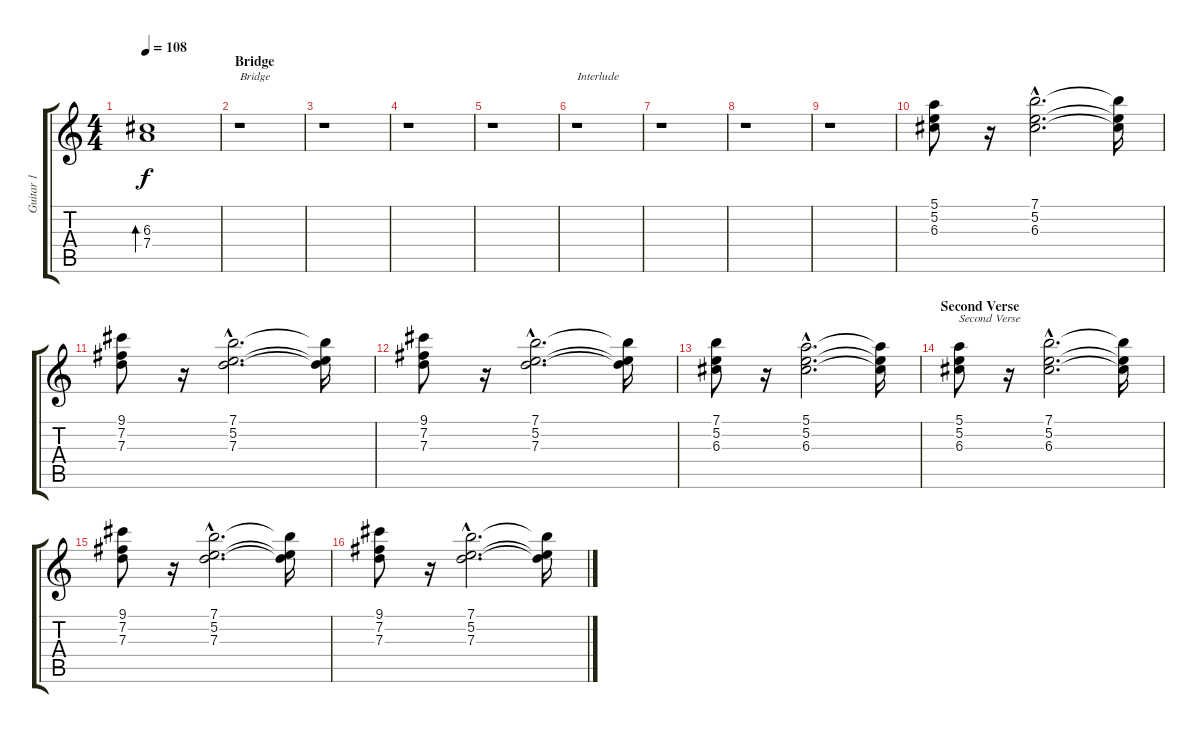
\track ("Guitar 1" "Guitar 1") {instrument acousticguitarnylon}
\staff {score tabs}
\tuning (E4 B3 G3 D3 A2 E2) {hide}
\ts (4 4)
\tempo 108
\clef g2
\ks c
(6.3 7.4).1{bd 240 dy f} |
\section ("" "Bridge")
r.1{txt "Bridge"} |
r.1 |
r.1 |
r.1 |
r.1{txt "Interlude"} |
r.1 |
r.1 |
r.1 |
(5.1 5.2 6.3).8 r.16 (7.1{hac} 5.2{hac} 6.3{hac}).2{d} (7.1{t} 5.2{t} 6.3{t}).16 |
(9.1 7.2 7.3).8 r.16 (7.1{hac} 5.2{hac} 7.3{hac}).2{d} (7.1{t} 5.2{t} 7.3{t}).16 |
(9.1 7.2 7.3).8 r.16 (7.1{hac} 5.2{hac} 7.3{hac}).2{d} (7.1{t} 5.2{t} 7.3{t}).16 |
(7.1 5.2 6.3).8 r.16 (5.1{hac} 5.2{hac} 6.3{hac}).2{d} (5.1{t} 5.2{t} 6.3{t}).16 |
\section ("" "Second Verse")
(5.1 5.2 6.3).8{txt "Second Verse"} r.16 (7.1{hac} 5.2{hac} 6.3{hac}).2{d} (7.1{t} 5.2{t} 6.3{t}).16 |
(9.1 7.2 7.3).8 r.16 (7.1{hac} 5.2{hac} 7.3{hac}).2{d} (7.1{t} 5.2{t} 7.3{t}).16 |
(9.1 7.2 7.3).8 r.16 (7.1{hac} 5.2{hac} 7.3{hac}).2{d} (7.1{t} 5.2{t} 7.3{t}).16
